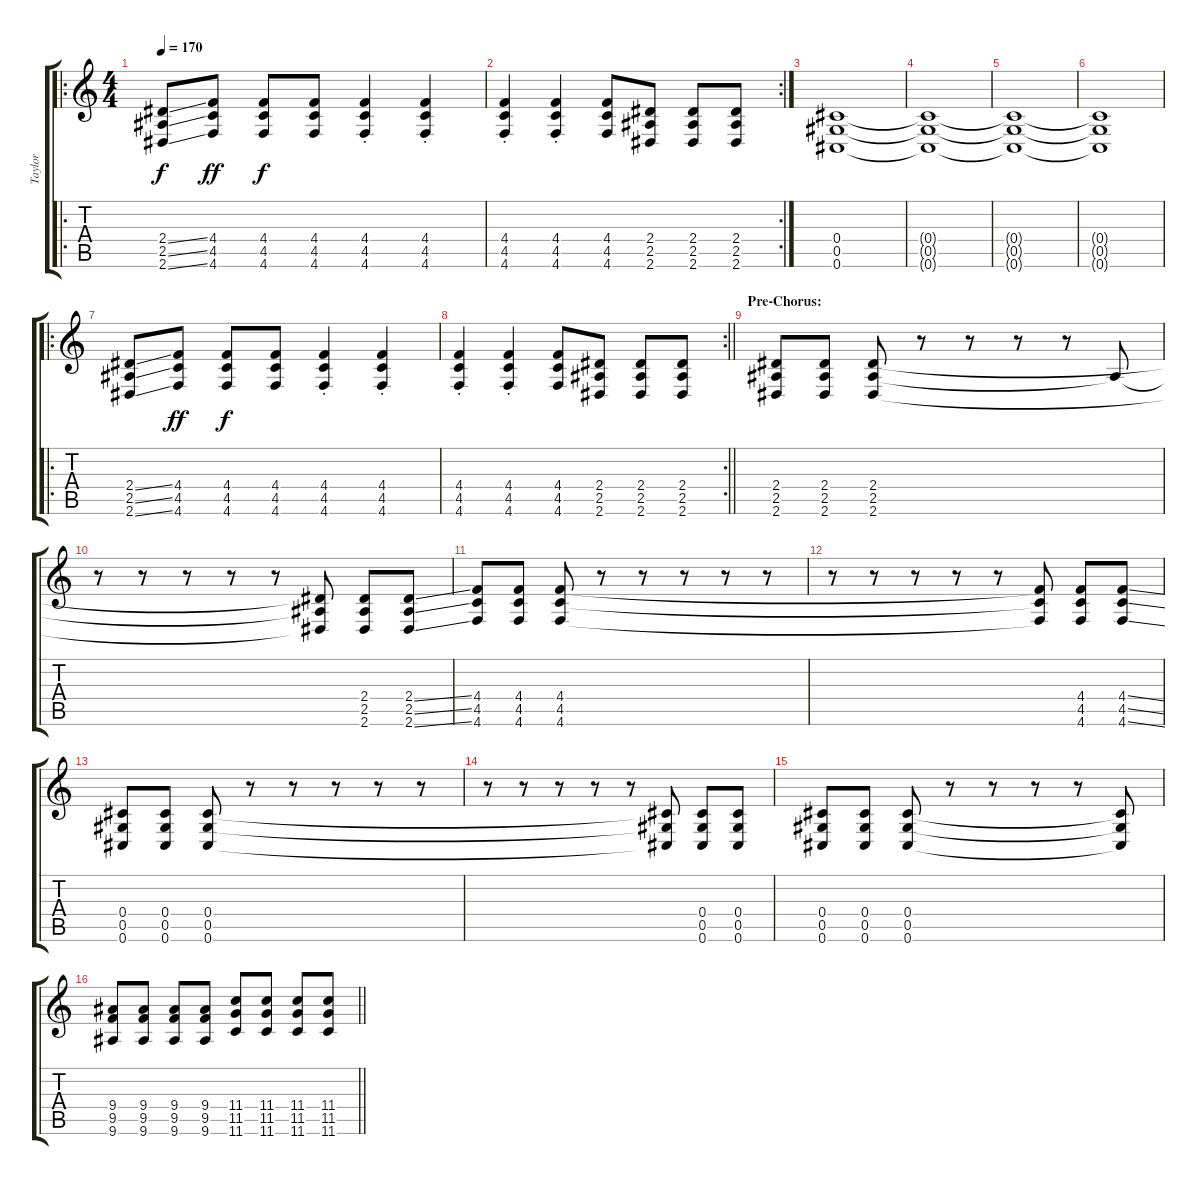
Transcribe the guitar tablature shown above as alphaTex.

\track ("Taylor" "Taylor") {instrument distortionguitar}
\staff {score tabs}
\tuning (Eb4 Bb3 Gb3 Db3 Ab2 Db2) {hide}
\ro
\ts (4 4)
\tempo 170
\clef g2
\ks c
(2.4{ss} 2.5{ss} 2.6{ss}).8{dy f volume 15} (4.4 4.5 4.6).8{dy ff} (4.4 4.5 4.6).8{dy f} (4.4 4.5 4.6).8 (4.4{st} 4.5{st} 4.6{st}).4 (4.4{st} 4.5{st} 4.6{st}).4 |
\rc 2
(4.4{st} 4.5{st} 4.6{st}).4 (4.4{st} 4.5{st} 4.6{st}).4 (4.4 4.5 4.6).8 (2.4 2.5 2.6).8 (2.4 2.5 2.6).8 (2.4 2.5 2.6).8 |
(0.4 0.5 0.6).1{volume 11} |
(0.4{t} 0.5{t} 0.6{t}).1 |
(0.4{t} 0.5{t} 0.6{t}).1 |
(0.4{t} 0.5{t} 0.6{t}).1 |
\ro
(2.4{ss} 2.5{ss} 2.6{ss}).8{volume 15} (4.4 4.5 4.6).8{dy ff} (4.4 4.5 4.6).8{dy f} (4.4 4.5 4.6).8 (4.4{st} 4.5{st} 4.6{st}).4 (4.4{st} 4.5{st} 4.6{st}).4 |
\rc 2
\barLineRight lightlight
(4.4{st} 4.5{st} 4.6{st}).4 (4.4{st} 4.5{st} 4.6{st}).4 (4.4 4.5 4.6).8 (2.4 2.5 2.6).8 (2.4 2.5 2.6).8 (2.4 2.5 2.6).8 |
\section ("" "Pre-Chorus:")
(2.4 2.5 2.6).8 (2.4 2.5 2.6).8 (2.4 2.5 2.6).8 r.8 r.8 r.8 r.8 2.5{t}.8 |
r.8 r.8 r.8 r.8 r.8 (2.4{t} 2.5{t} 2.6{t}).8 (2.4 2.5 2.6).8 (2.4{ss} 2.5{ss} 2.6{ss}).8 |
(4.4 4.5 4.6).8 (4.4 4.5 4.6).8 (4.4 4.5 4.6).8 r.8 r.8 r.8 r.8 r.8 |
r.8 r.8 r.8 r.8 r.8 (4.4{t} 4.5{t} 4.6{t}).8 (4.4 4.5 4.6).8 (4.4{ss} 4.5{ss} 4.6{ss}).8 |
(0.4 0.5 0.6).8 (0.4 0.5 0.6).8 (0.4 0.5 0.6).8 r.8 r.8 r.8 r.8 r.8 |
r.8 r.8 r.8 r.8 r.8 (0.4{t} 0.5{t} 0.6{t}).8 (0.4 0.5 0.6).8 (0.4 0.5 0.6).8 |
(0.4 0.5 0.6).8 (0.4 0.5 0.6).8 (0.4 0.5 0.6).8 r.8 r.8 r.8 r.8 (0.4{t} 0.5{t} 0.6{t}).8 |
\barLineRight lightlight
(9.4 9.5 9.6).8 (9.4 9.5 9.6).8 (9.4 9.5 9.6).8 (9.4 9.5 9.6).8 (11.4 11.5 11.6).8 (11.4 11.5 11.6).8 (11.4 11.5 11.6).8 (11.4 11.5 11.6).8
